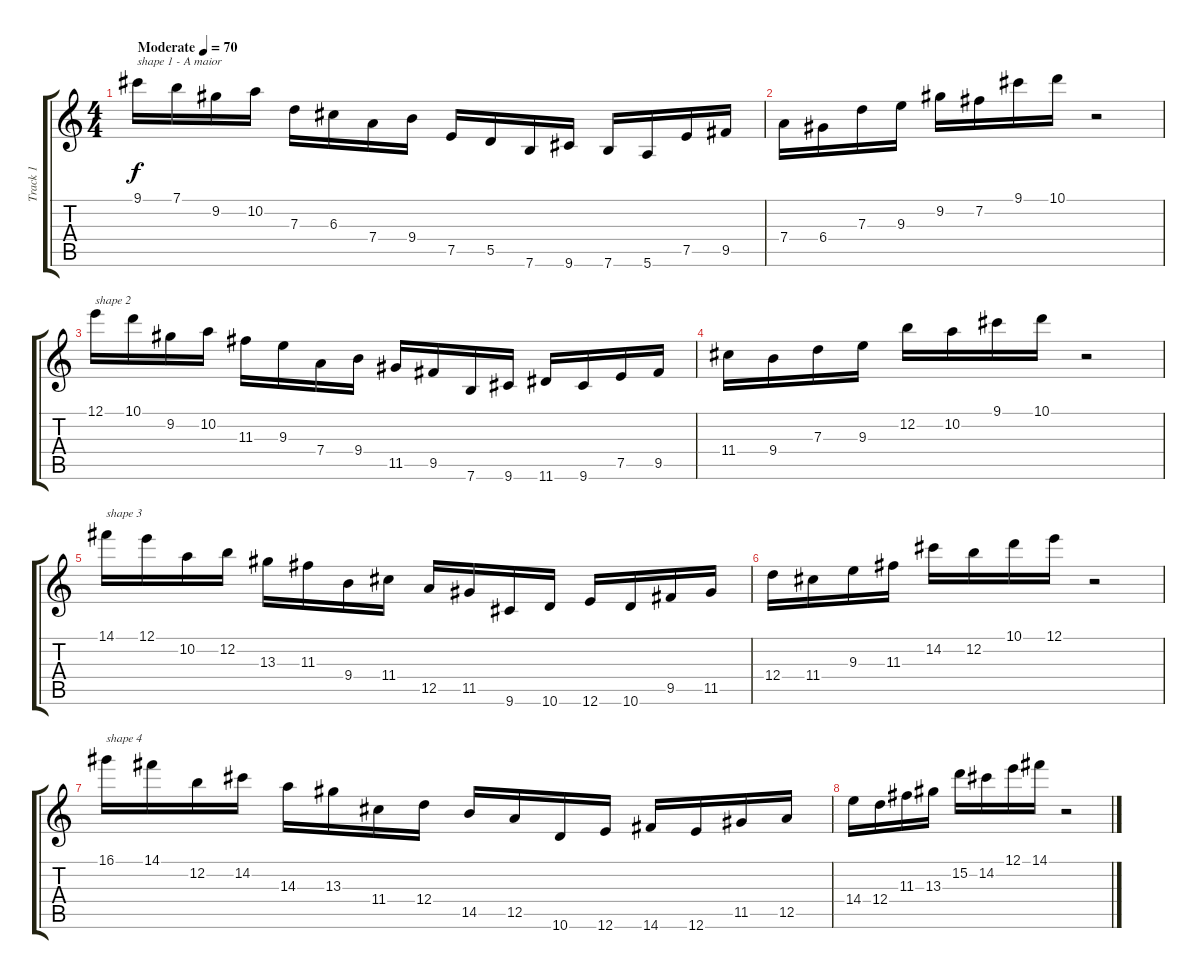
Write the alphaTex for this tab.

\track ("Track 1" "Track 1") {instrument acousticguitarsteel}
\staff {score tabs}
\tuning (E4 B3 G3 D3 A2 E2) {hide}
\ts (4 4)
\tempo (70 "Moderate")
\clef g2
\ks c
9.1.16{txt "shape 1 - A maior" dy f instrument acousticguitarsteel} 7.1.16 9.2.16 10.2.16 7.3.16 6.3.16 7.4.16 9.4.16 7.5.16 5.5.16 7.6.16 9.6.16 7.6.16 5.6.16 7.5.16 9.5.16 |
7.4.16 6.4.16 7.3.16 9.3.16 9.2.16 7.2.16 9.1.16 10.1.16 r.2 |
12.1.16{txt "shape 2"} 10.1.16 9.2.16 10.2.16 11.3.16 9.3.16 7.4.16 9.4.16 11.5.16 9.5.16 7.6.16 9.6.16 11.6.16 9.6.16 7.5.16 9.5.16 |
11.4.16 9.4.16 7.3.16 9.3.16 12.2.16 10.2.16 9.1.16 10.1.16 r.2 |
14.1.16{txt "shape 3"} 12.1.16 10.2.16 12.2.16 13.3.16 11.3.16 9.4.16 11.4.16 12.5.16 11.5.16 9.6.16 10.6.16 12.6.16 10.6.16 9.5.16 11.5.16 |
12.4.16 11.4.16 9.3.16 11.3.16 14.2.16 12.2.16 10.1.16 12.1.16 r.2 |
16.1.16{txt "shape 4"} 14.1.16 12.2.16 14.2.16 14.3.16 13.3.16 11.4.16 12.4.16 14.5.16 12.5.16 10.6.16 12.6.16 14.6.16 12.6.16 11.5.16 12.5.16 |
14.4.16 12.4.16 11.3.16 13.3.16 15.2.16 14.2.16 12.1.16 14.1.16 r.2
